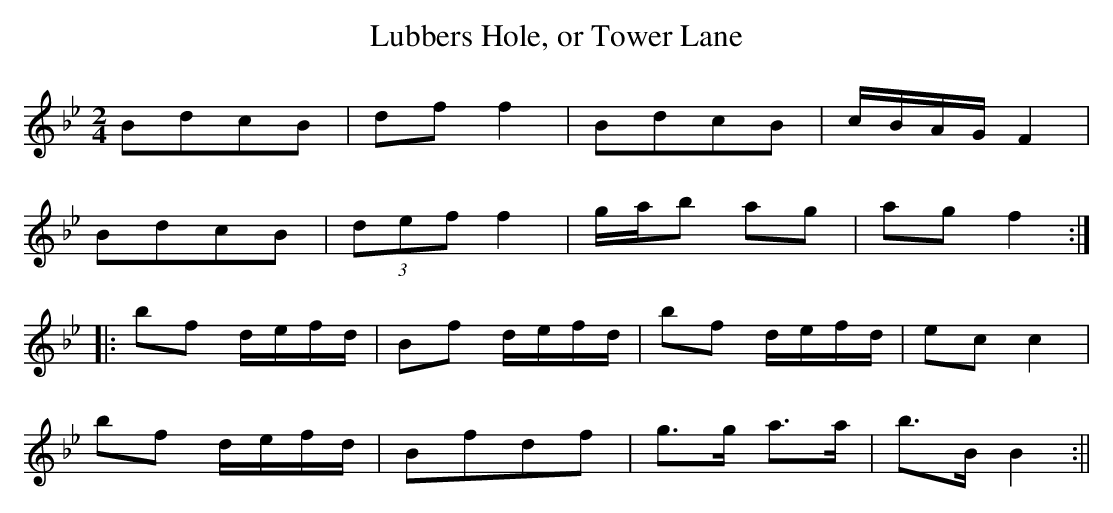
X:1
T:Lubbers Hole, or Tower Lane
M:2/4
L:1/8
K:Bb
BdcB|df f2|BdcB|c/B/A/G/ F2|
BdcB|(3def f2|g/a/b ag|ag f2:|
|:bf d/e/f/d/|Bf d/e/f/d/|bf d/e/f/d/|ec c2|
bf d/e/f/d/|Bfdf|g>g a>a|b>B B2:||
